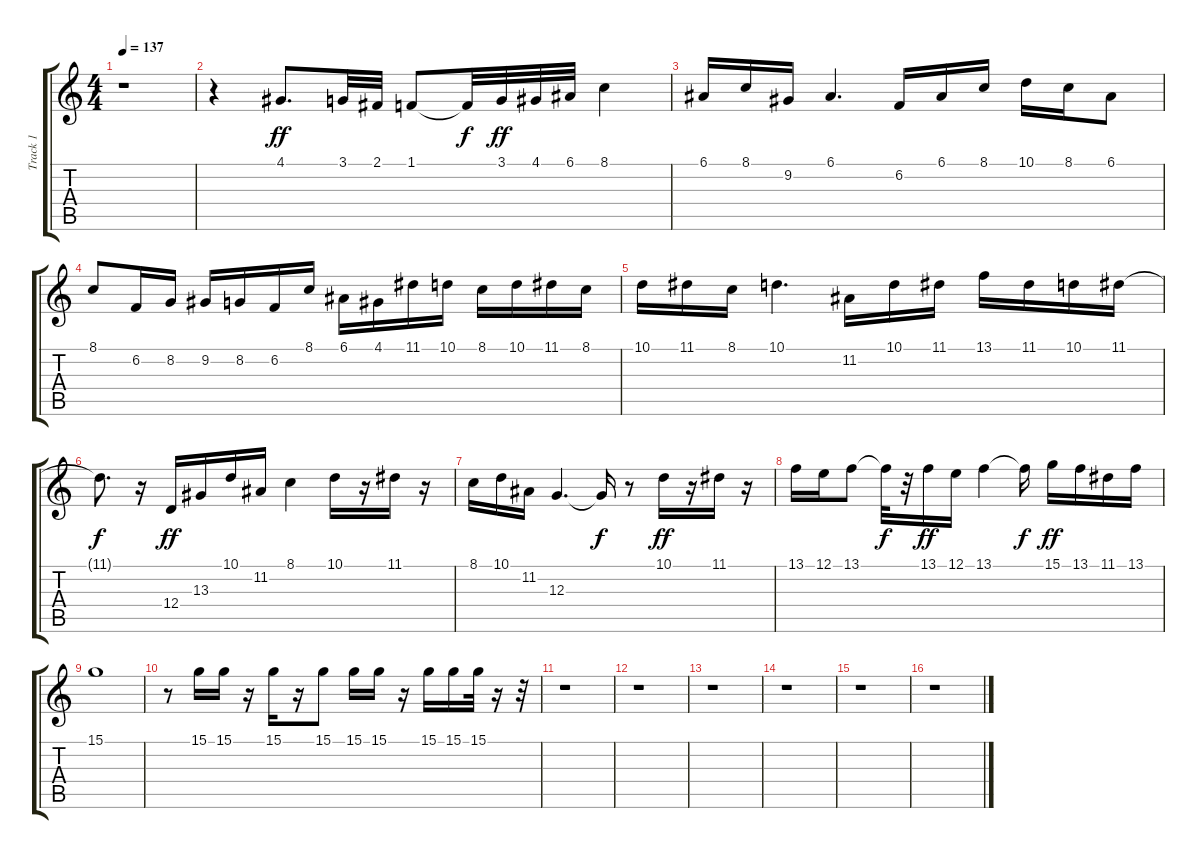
\track ("Track 1" "Track 1") {instrument trumpet}
\staff {score tabs}
\tuning (E4 B3 G3 D3 A2 E2) {hide}
\ts (4 4)
\tempo 137
\clef g2
\ks c
r.1{dy ff} |
r.4 4.1.8{d} 3.1.32 2.1.32 1.1.8 1.1{t}.32{dy f} 3.1.32{dy ff} 4.1.32 6.1.32 8.1.4 |
6.1.16 8.1.16 9.2.16 6.1.4{d} 6.2.16 6.1.16 8.1.16 10.1.16 8.1.16 6.1.8 |
8.1.8 6.2.16 8.2.16 9.2.16 8.2.16 6.2.16 8.1.16 6.1.16 4.1.16 11.1.16 10.1.16 8.1.16 10.1.16 11.1.16 8.1.16 |
10.1.16 11.1.16 8.1.16 10.1.4{d} 11.2.16 10.1.16 11.1.16 13.1.16 11.1.16 10.1.16 11.1.16 |
11.1{t}.8{d dy f} r.16 12.4.16{dy ff} 13.3.16 10.1.16 11.2.16 8.1.4 10.1.16 r.16 11.1.16 r.16 |
8.1.16 10.1.16 11.2.16 12.3.4{d} 12.3{t}.16{dy f} r.8 10.1.16{dy ff} r.16 11.1.16 r.16 |
13.1.16 12.1.16 13.1.8 13.1{t}.32{dy f} r.32 13.1.16{dy ff} 12.1.16 13.1.4 13.1{t}.16{dy f} 15.1.16{dy ff} 13.1.16 11.1.16 13.1.16 |
15.1.1 |
r.8 15.1.16 15.1.16 r.16 15.1.16 r.16 15.1.8 15.1.16 15.1.16 r.16 15.1.16 15.1.16 15.1.32 r.16 r.32 |
r.1 |
r.1 |
r.1 |
r.1 |
r.1 |
r.1
